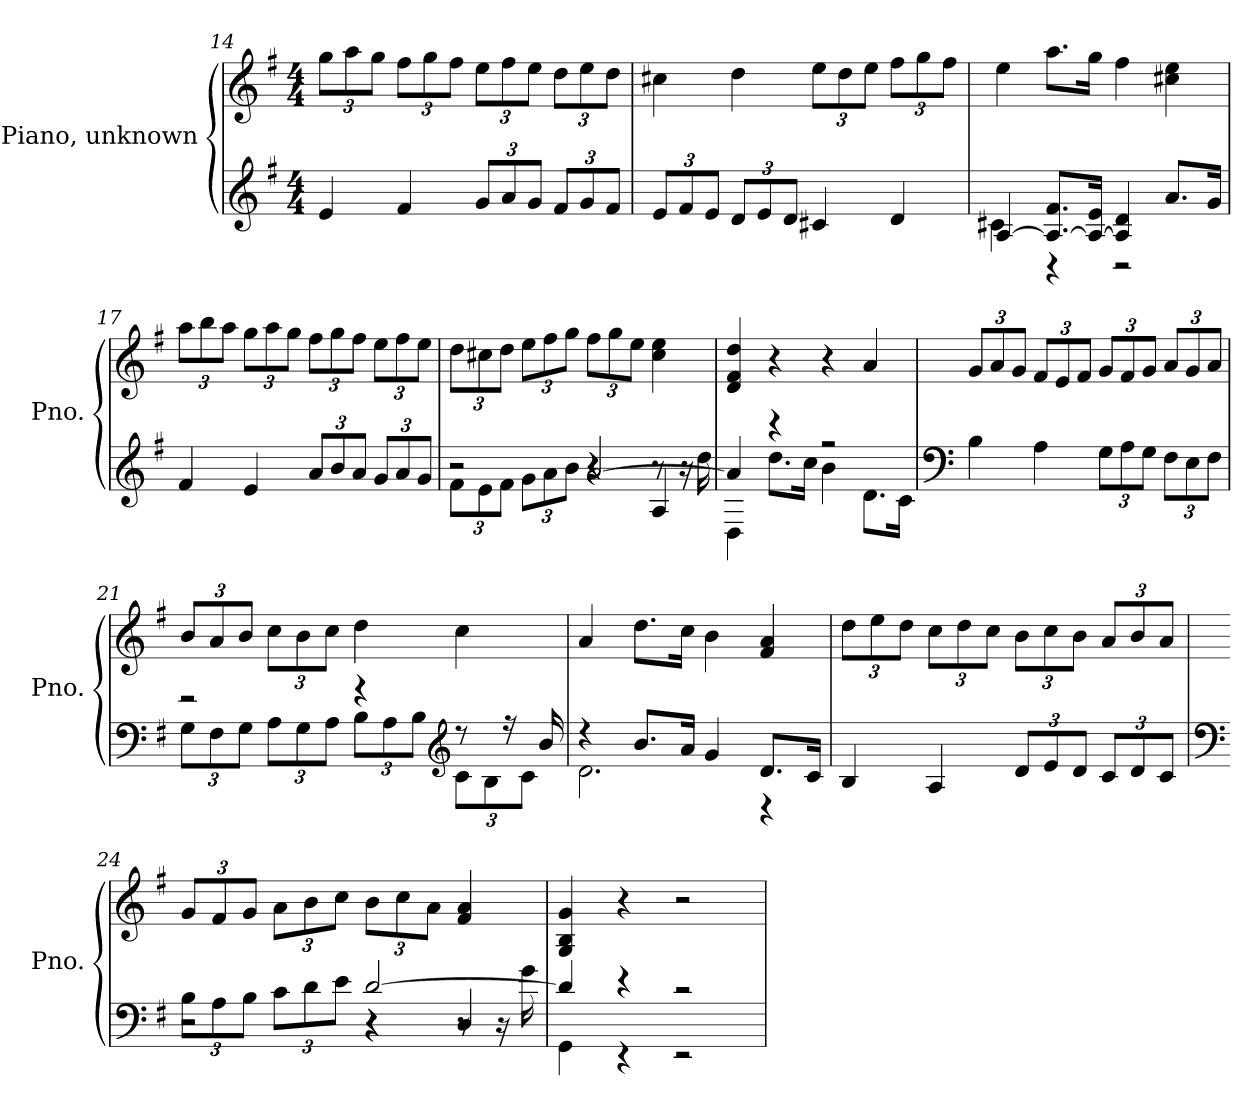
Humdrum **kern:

**kern	**kern
*part1	*part1
*staff2	*staff1
*I"Piano, unknown	*
*I'Pno.	*
!!LO:LB:g=z
*clefG2	*clefG2
*k[f#]	*k[f#]
*M4/4	*M4/4
*	*Xbrackettup
=14	=14
4e/	12gg\L
.	12aa\
.	12gg\J
4f#/	12ff#\L
.	12gg\
.	12ff#\J
*Xbrackettup	*
12g/L	12ee\L
12a/	12ff#\
12g/J	12ee\J
12f#/L	12dd\L
12g/	12ee\
12f#/J	12dd\J
=15	=15
12e/L	4cc#X\
12f#/	.
12e/J	.
12d/L	4dd\
12e/	.
12d/J	.
4c#X/	12ee\L
.	12dd\
.	12ee\J
4d/	12ff#\L
.	12gg\
.	12ff#\J
=16	=16
*^	*
[4A/	4c#X\	4ee\
8.A/_ 8.f#/L	4r	8.aa\L
16A/_ 16e/Jk	.	16gg\Jk
4A/] 4d/	2r	4ff#\
8.a/L	.	4cc#X\ 4ee\
16g/Jk	.	.
*v	*v	*
!!LO:LB:g=z
=17	=17
4f#/	12aa\L
.	12bb\
.	12aa\J
4e/	12gg\L
.	12aa\
.	12gg\J
12a/L	12ff#\L
12b/	12gg\
12a/J	12ff#\J
12g/L	12ee\L
12a/	12ff#\
12g/J	12ee\J
=18	=18
*^	*
*	*^	*
2r	12f#\L	2r	12dd\L
.	12e\	.	12cc#X\
.	12f#\J	.	12dd\J
.	12g\L	.	12ee\L
.	12a\	.	12ff#\
.	12b\J	.	12gg\J
[2a/	4r	4r	12ff#\L
.	.	.	12gg\
.	.	.	12ee\J
.	8r	4A/	4cc#\ 4ee\
.	16r	.	.
.	16dd\	.	.
*	*v	*v	*
=19	=19	=19
4a/]	4D\	4d/ 4f#/ 4dd/
4r	8.dd\L	4r
.	16cc\Jk	.
2r	4b\	4r
.	8.d\L	4a/
.	16c\Jk	.
*v	*v	*
!!LO:PB:g=z
=20	=20
*clefF4	*
4B\	12g/L
.	12a/
.	12g/J
4A\	12f#/L
.	12e/
.	12f#/J
12G\L	12g/L
12A\	12f#/
12G\J	12g/J
12F#\L	12a/L
12E\	12g/
12F#\J	12a/J
=21	=21
*^	*
2r	12G\L	12b/L
.	12F#\	12a/
.	12G\J	12b/J
.	12A\L	12cc\L
.	12G\	12b\
.	12A\J	12cc\J
4r	12B\L	4dd\
.	12A\	.
.	12B\J	.
*clefG2	*	*
8r	12c\L	4cc\
.	12B\	.
16r	.	.
.	12c\J	.
16b/	.	.
=22	=22	=22
4r	2.d\	4a/
8.b/L	.	8.dd\L
16a/Jk	.	16cc\Jk
4g/	.	4b\
8.d/L	4r	4f#/ 4a/
16c/Jk	.	.
*v	*v	*
!!LO:LB:g=z
=23	=23
4B/	12dd\L
.	12ee\
.	12dd\J
4A/	12cc\L
.	12dd\
.	12cc\J
12d/L	12b\L
12e/	12cc\
12d/J	12b\J
12c/L	12a/L
12d/	12b/
12c/J	12a/J
=24	=24
*clefF4	*
*^	*
*	*^	*
2r	12B\L	2r	12g/L
.	12A\	.	12f#/
.	12B\J	.	12g/J
.	12c\L	.	12a\L
.	12d\	.	12b\
.	12e\J	.	12cc\J
[2d/	4r	4r	12b\L
.	.	.	12cc\
.	.	.	12a\J
.	8r	4D/	4f#/ 4a/
.	16r	.	.
.	16g\	.	.
*	*v	*v	*
=25	=25	=25
4d/]	4GG\	4G/ 4B/ 4g/
4r	4r	4r
2r	2r	2r
*v	*v	*
=	=
*-	*-
